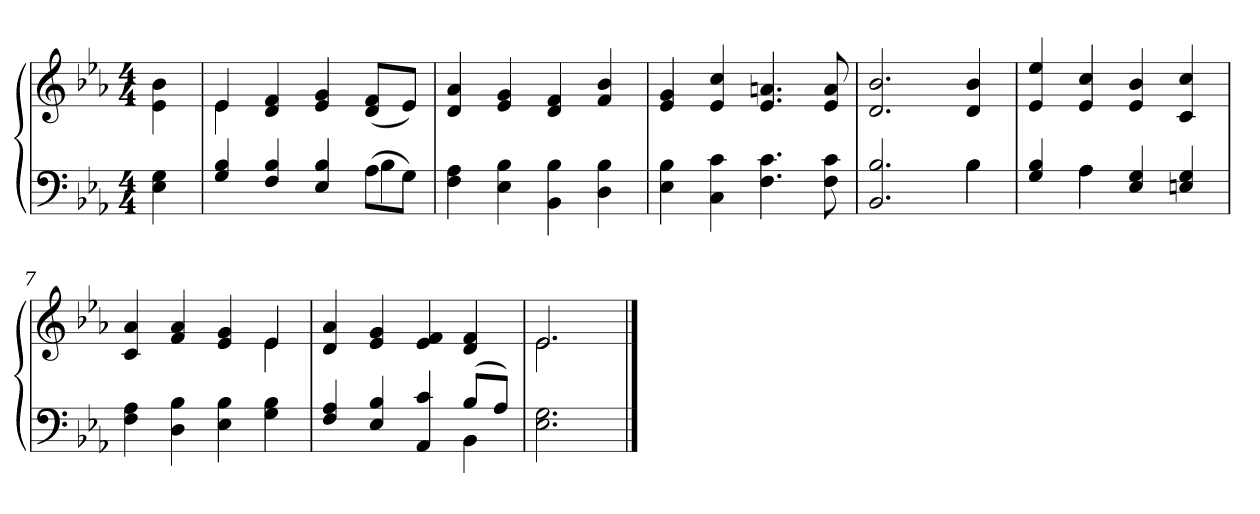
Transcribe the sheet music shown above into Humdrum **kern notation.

**kern	**kern
*part2	*part1
*staff2	*staff1
*clefF4	*clefG2
*k[b-e-a-]	*k[b-e-a-]
*E-:	*E-:
*M4/4	*M4/4
=1	=1
4E-\ 4G\	4e-\ 4b-\
=2	=2
*^	*^
4G/ 4B-/	2.ryy	4e-/	4e-\
4F/ 4B-/	.	4d/ 4f/	2.ryy
4E-/ 4B-/	.	4e-/ 4g/	.
(<8A-\L	4B-\	(>8d/ 8f/L	.
8G\J)	.	8e-/J)	.
*v	*v	*	*
*	*v	*v
=3	=3
4F\ 4A-\	4d/ 4a-/
4E-\ 4B-\	4e-/ 4g/
4BB-\ 4B-\	4d/ 4f/
4D\ 4B-\	4f/ 4b-/
=4	=4
4E-\ 4B-\	4e-/ 4g/
4C\ 4c\	4e-/ 4cc/
4.F\ 4.c\	4.e-/ 4.an/
8F\ 8c\	8e-/ 8a/
=5	=5
*^	*
2.BB-/ 2.B-/	2.ryy	2.d/ 2.b-/
4B-\	4B-\	4d/ 4b-/
=6	=6	=6
4G/ 4B-/	4ryy	4e-/ 4ee-/
4A-\	4A-\	4e-/ 4cc/
4E-/ 4G/	2ryy	4e-/ 4b-/
4En/ 4G/	.	4c/ 4cc/
*v	*v	*
=7	=7
*	*^
4F\ 4A-\	4c/ 4a-/	2.ryy
4D\ 4B-\	4f/ 4a-/	.
4E-\ 4B-\	4e-/ 4g/	.
4G\ 4B-\	4e-/	4e-\
*	*v	*v
!!LO:LB:g=z
=8	=8
*^	*
4F/ 4A-/	2.ryy	4d/ 4a-/
4E-/ 4B-/	.	4e-/ 4g/
4AA-/ 4c/	.	4e-/ 4f/
(>8B-/L	4BB-\	4d/ 4f/
8A-/J)	.	.
*v	*v	*
=9	=9
*	*^
2.E-\ 2.G\	2.e-/	2.e-\
*	*v	*v
==	==
*-	*-
